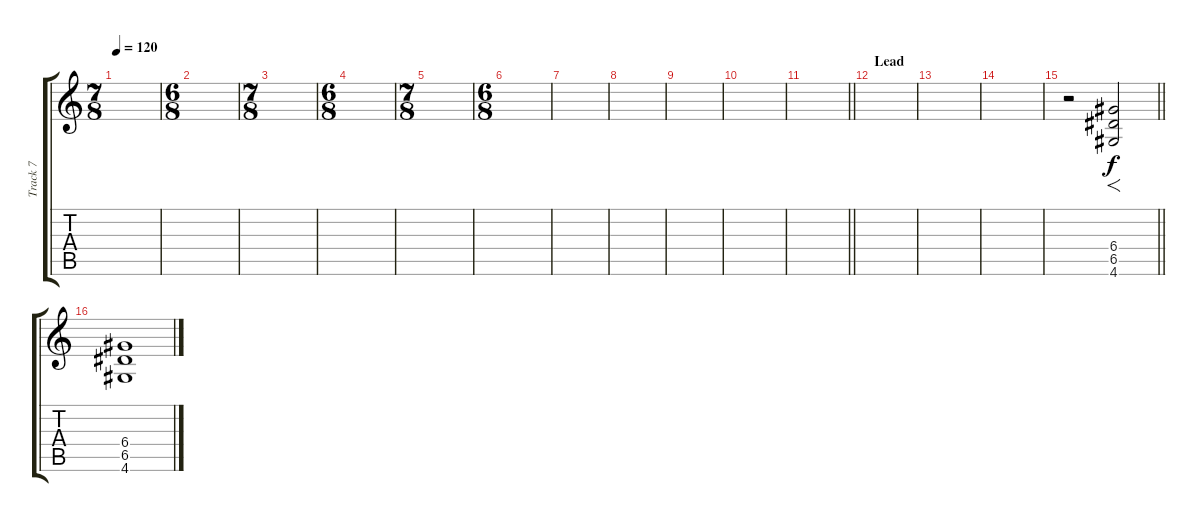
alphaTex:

\track ("Track 7" "Track 7") {instrument overdrivenguitar}
\staff {score tabs}
\tuning (E4 B3 G3 D3 A2 E2) {hide}
\ts (7 8)
\tempo 120
\clef g2
\ks c
|
\ts (6 8)
|
\ts (7 8)
|
\ts (6 8)
|
\ts (7 8)
|
\ts (6 8)
|
|
|
|
|
\barLineRight lightlight
|
\section ("" "Lead")
|
|
|
\barLineRight lightlight
r.2 (6.4 6.5 4.6).2{f} |
(6.4 6.5 4.6).1
